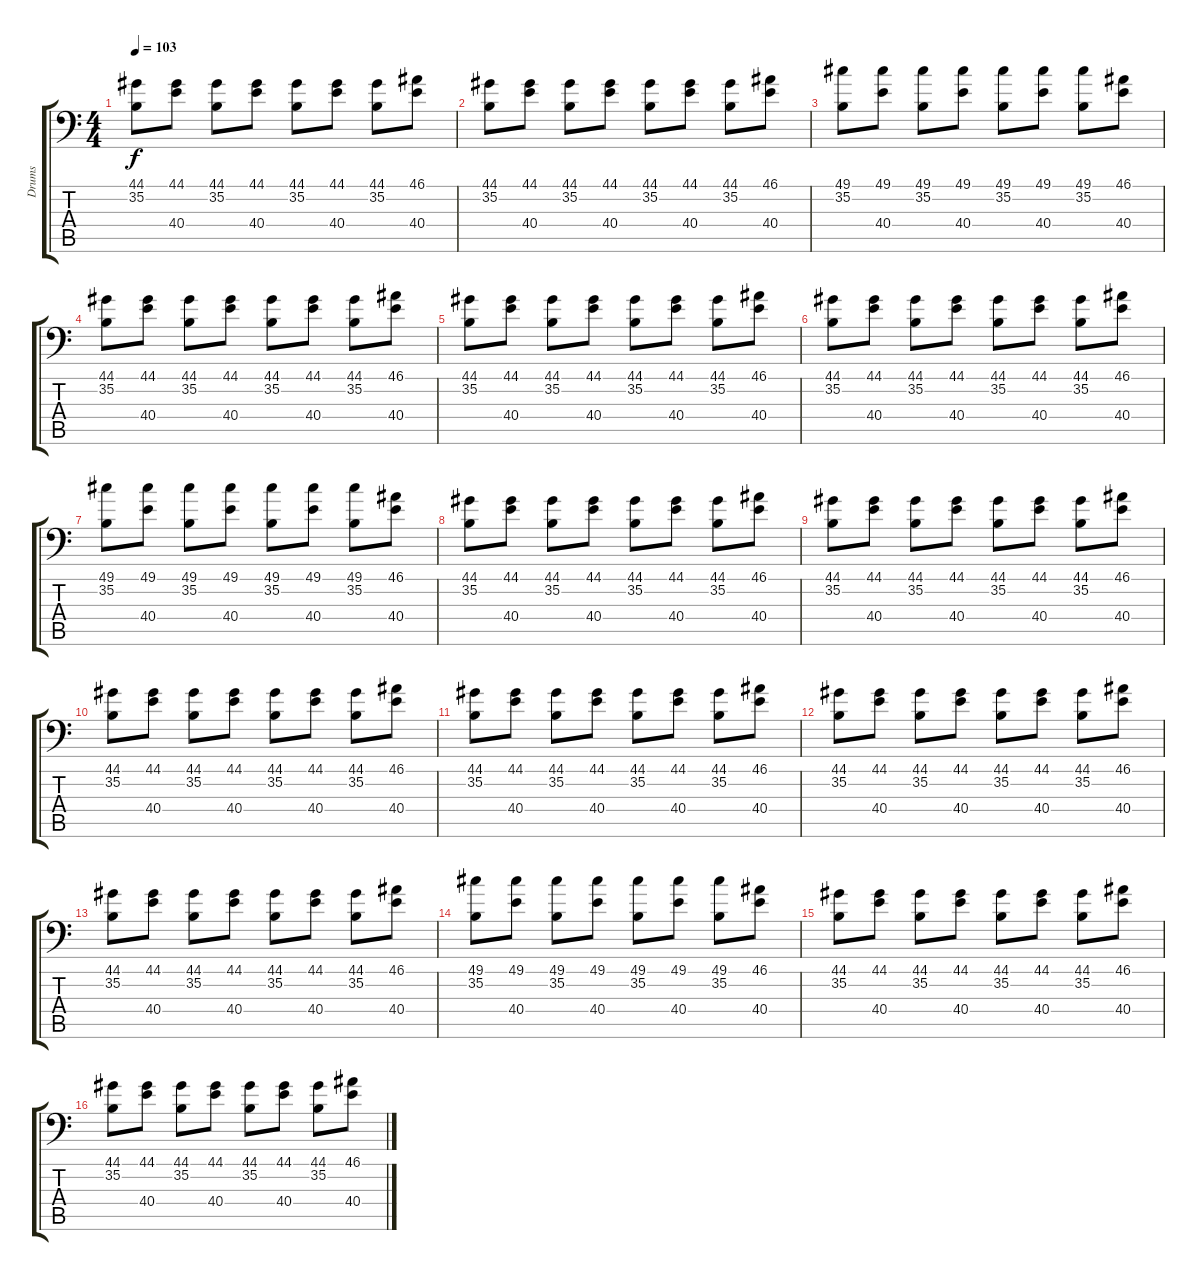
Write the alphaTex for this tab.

\track ("Drums" "Drums") {instrument acousticgrandpiano}
\staff {score tabs}
\tuning (C-1 C-1 C-1 C-1 C-1 C-1) {hide}
\ts (4 4)
\tempo 103
\clef f4
\ks c
(44.1 35.2).8{dy f} (44.1 40.4).8 (44.1 35.2).8 (44.1 40.4).8 (44.1 35.2).8 (44.1 40.4).8 (44.1 35.2).8 (46.1 40.4).8 |
(44.1 35.2).8 (44.1 40.4).8 (44.1 35.2).8 (44.1 40.4).8 (44.1 35.2).8 (44.1 40.4).8 (44.1 35.2).8 (46.1 40.4).8 |
(49.1 35.2).8 (49.1 40.4).8 (49.1 35.2).8 (49.1 40.4).8 (49.1 35.2).8 (49.1 40.4).8 (49.1 35.2).8 (46.1 40.4).8 |
(44.1 35.2).8 (44.1 40.4).8 (44.1 35.2).8 (44.1 40.4).8 (44.1 35.2).8 (44.1 40.4).8 (44.1 35.2).8 (46.1 40.4).8 |
(44.1 35.2).8 (44.1 40.4).8 (44.1 35.2).8 (44.1 40.4).8 (44.1 35.2).8 (44.1 40.4).8 (44.1 35.2).8 (46.1 40.4).8 |
(44.1 35.2).8 (44.1 40.4).8 (44.1 35.2).8 (44.1 40.4).8 (44.1 35.2).8 (44.1 40.4).8 (44.1 35.2).8 (46.1 40.4).8 |
(49.1 35.2).8 (49.1 40.4).8 (49.1 35.2).8 (49.1 40.4).8 (49.1 35.2).8 (49.1 40.4).8 (49.1 35.2).8 (46.1 40.4).8 |
(44.1 35.2).8 (44.1 40.4).8 (44.1 35.2).8 (44.1 40.4).8 (44.1 35.2).8 (44.1 40.4).8 (44.1 35.2).8 (46.1 40.4).8 |
(44.1 35.2).8 (44.1 40.4).8 (44.1 35.2).8 (44.1 40.4).8 (44.1 35.2).8 (44.1 40.4).8 (44.1 35.2).8 (46.1 40.4).8 |
(44.1 35.2).8 (44.1 40.4).8 (44.1 35.2).8 (44.1 40.4).8 (44.1 35.2).8 (44.1 40.4).8 (44.1 35.2).8 (46.1 40.4).8 |
(44.1 35.2).8 (44.1 40.4).8 (44.1 35.2).8 (44.1 40.4).8 (44.1 35.2).8 (44.1 40.4).8 (44.1 35.2).8 (46.1 40.4).8 |
(44.1 35.2).8 (44.1 40.4).8 (44.1 35.2).8 (44.1 40.4).8 (44.1 35.2).8 (44.1 40.4).8 (44.1 35.2).8 (46.1 40.4).8 |
(44.1 35.2).8 (44.1 40.4).8 (44.1 35.2).8 (44.1 40.4).8 (44.1 35.2).8 (44.1 40.4).8 (44.1 35.2).8 (46.1 40.4).8 |
(49.1 35.2).8 (49.1 40.4).8 (49.1 35.2).8 (49.1 40.4).8 (49.1 35.2).8 (49.1 40.4).8 (49.1 35.2).8 (46.1 40.4).8 |
(44.1 35.2).8 (44.1 40.4).8 (44.1 35.2).8 (44.1 40.4).8 (44.1 35.2).8 (44.1 40.4).8 (44.1 35.2).8 (46.1 40.4).8 |
(44.1 35.2).8 (44.1 40.4).8 (44.1 35.2).8 (44.1 40.4).8 (44.1 35.2).8 (44.1 40.4).8 (44.1 35.2).8 (46.1 40.4).8
